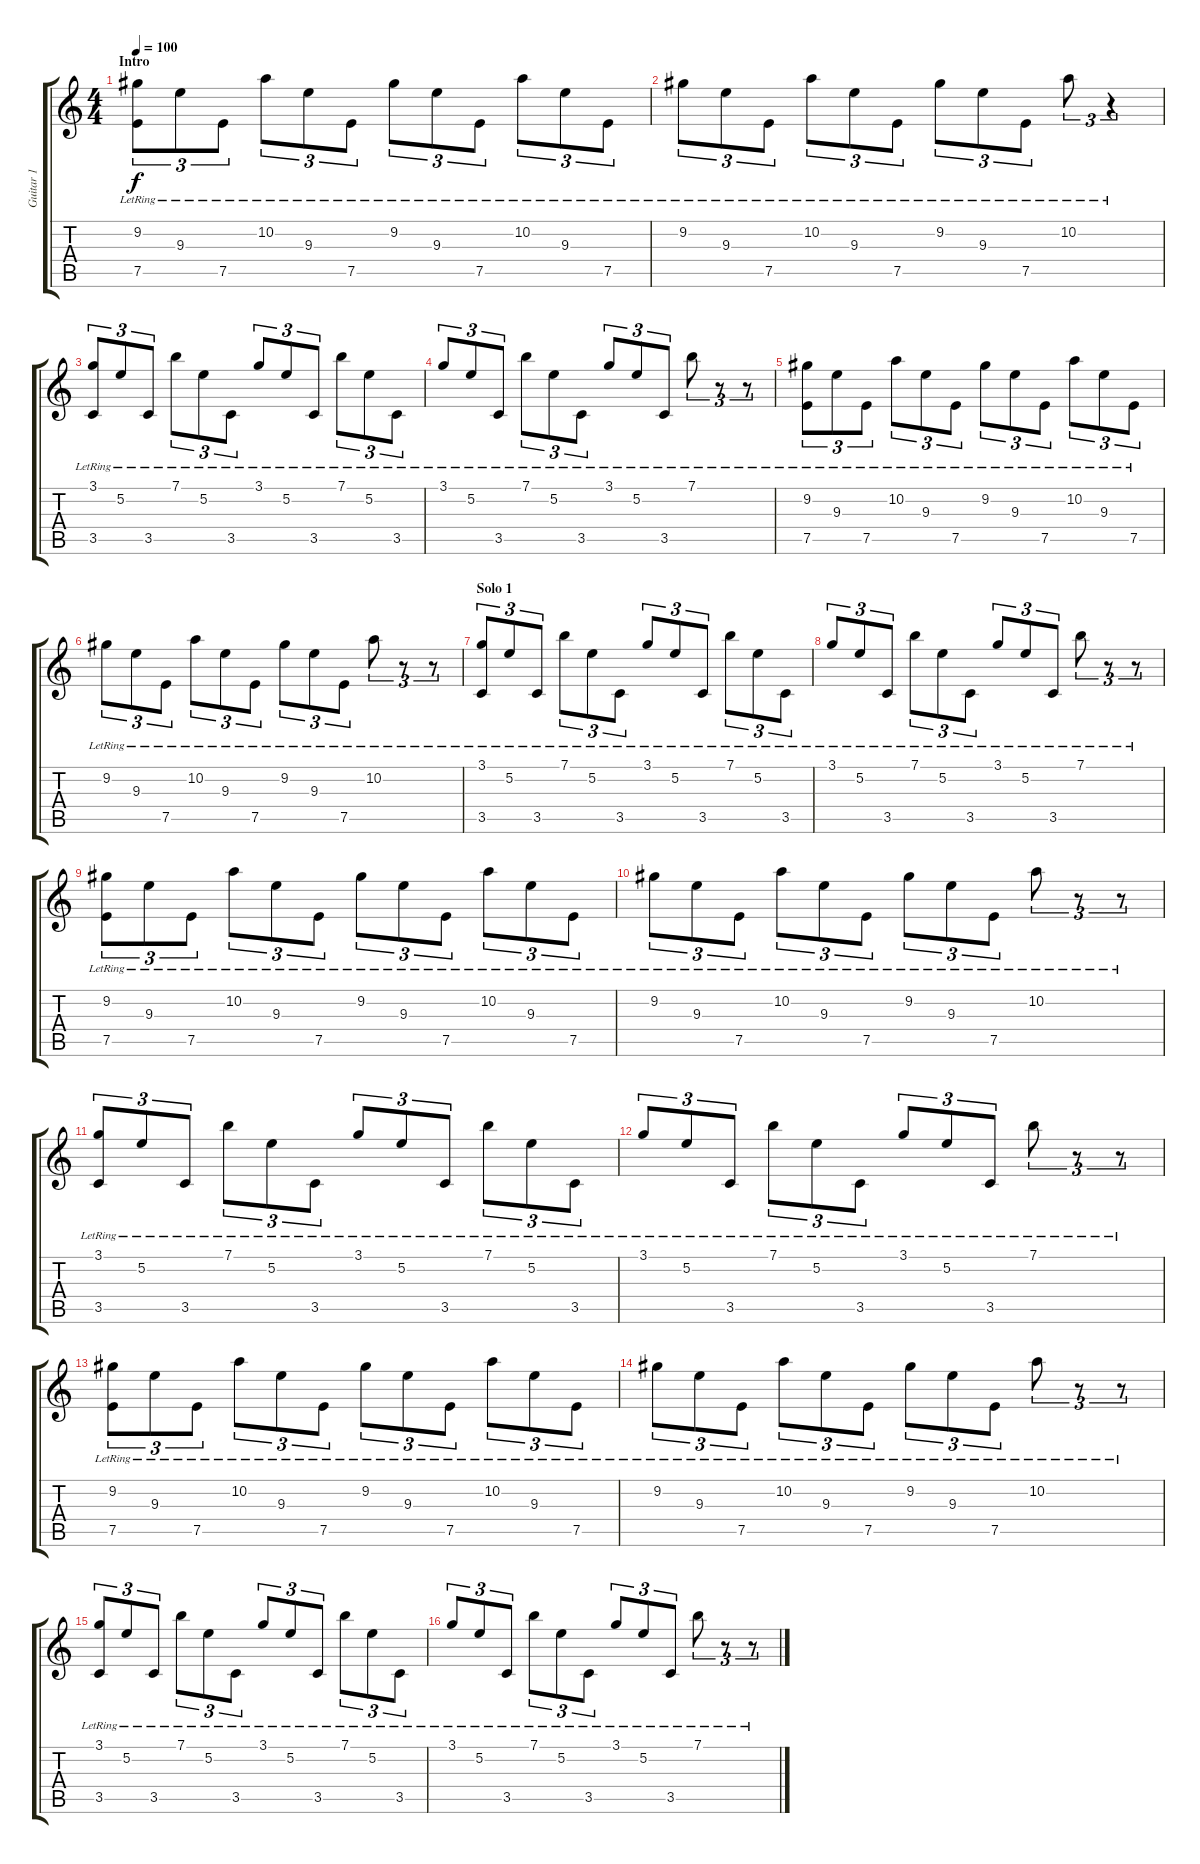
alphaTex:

\track ("Guitar 1" "Guitar 1") {instrument electricbassfinger}
\staff {score tabs}
\tuning (E4 B3 G3 D3 A2 E2) {hide}
\ts (4 4)
\section ("" "Intro")
\tempo 100
\clef g2
\ks c
(9.2{lr} 7.5{lr}).8{tu (3 2) dy f instrument electricbassfinger} 9.3{lr}.8{tu (3 2)} 7.5{lr}.8{tu (3 2)} 10.2{lr}.8{tu (3 2)} 9.3{lr}.8{tu (3 2)} 7.5{lr}.8{tu (3 2)} 9.2{lr}.8{tu (3 2)} 9.3{lr}.8{tu (3 2)} 7.5{lr}.8{tu (3 2)} 10.2{lr}.8{tu (3 2)} 9.3{lr}.8{tu (3 2)} 7.5{lr}.8{tu (3 2)} |
9.2{lr}.8{tu (3 2)} 9.3{lr}.8{tu (3 2)} 7.5{lr}.8{tu (3 2)} 10.2{lr}.8{tu (3 2)} 9.3{lr}.8{tu (3 2)} 7.5{lr}.8{tu (3 2)} 9.2{lr}.8{tu (3 2)} 9.3{lr}.8{tu (3 2)} 7.5{lr}.8{tu (3 2)} 10.2{lr}.8{tu (3 2)} r.4{tu (3 2)} |
(3.1{lr} 3.5{lr}).8{tu (3 2)} 5.2{lr}.8{tu (3 2)} 3.5{lr}.8{tu (3 2)} 7.1{lr}.8{tu (3 2)} 5.2{lr}.8{tu (3 2)} 3.5{lr}.8{tu (3 2)} 3.1{lr}.8{tu (3 2)} 5.2{lr}.8{tu (3 2)} 3.5{lr}.8{tu (3 2)} 7.1{lr}.8{tu (3 2)} 5.2{lr}.8{tu (3 2)} 3.5{lr}.8{tu (3 2)} |
3.1{lr}.8{tu (3 2)} 5.2{lr}.8{tu (3 2)} 3.5{lr}.8{tu (3 2)} 7.1{lr}.8{tu (3 2)} 5.2{lr}.8{tu (3 2)} 3.5{lr}.8{tu (3 2)} 3.1{lr}.8{tu (3 2)} 5.2{lr}.8{tu (3 2)} 3.5{lr}.8{tu (3 2)} 7.1{lr}.8{tu (3 2)} r.8{tu (3 2)} r.8{tu (3 2)} |
(9.2{lr} 7.5{lr}).8{tu (3 2)} 9.3{lr}.8{tu (3 2)} 7.5{lr}.8{tu (3 2)} 10.2{lr}.8{tu (3 2)} 9.3{lr}.8{tu (3 2)} 7.5{lr}.8{tu (3 2)} 9.2{lr}.8{tu (3 2)} 9.3{lr}.8{tu (3 2)} 7.5{lr}.8{tu (3 2)} 10.2{lr}.8{tu (3 2)} 9.3{lr}.8{tu (3 2)} 7.5{lr}.8{tu (3 2)} |
9.2{lr}.8{tu (3 2)} 9.3{lr}.8{tu (3 2)} 7.5{lr}.8{tu (3 2)} 10.2{lr}.8{tu (3 2)} 9.3{lr}.8{tu (3 2)} 7.5{lr}.8{tu (3 2)} 9.2{lr}.8{tu (3 2)} 9.3{lr}.8{tu (3 2)} 7.5{lr}.8{tu (3 2)} 10.2{lr}.8{tu (3 2)} r.8{tu (3 2)} r.8{tu (3 2)} |
\section ("" "Solo 1")
(3.1{lr} 3.5{lr}).8{tu (3 2)} 5.2{lr}.8{tu (3 2)} 3.5{lr}.8{tu (3 2)} 7.1{lr}.8{tu (3 2)} 5.2{lr}.8{tu (3 2)} 3.5{lr}.8{tu (3 2)} 3.1{lr}.8{tu (3 2)} 5.2{lr}.8{tu (3 2)} 3.5{lr}.8{tu (3 2)} 7.1{lr}.8{tu (3 2)} 5.2{lr}.8{tu (3 2)} 3.5{lr}.8{tu (3 2)} |
3.1{lr}.8{tu (3 2)} 5.2{lr}.8{tu (3 2)} 3.5{lr}.8{tu (3 2)} 7.1{lr}.8{tu (3 2)} 5.2{lr}.8{tu (3 2)} 3.5{lr}.8{tu (3 2)} 3.1{lr}.8{tu (3 2)} 5.2{lr}.8{tu (3 2)} 3.5{lr}.8{tu (3 2)} 7.1{lr}.8{tu (3 2)} r.8{tu (3 2)} r.8{tu (3 2)} |
(9.2{lr} 7.5{lr}).8{tu (3 2)} 9.3{lr}.8{tu (3 2)} 7.5{lr}.8{tu (3 2)} 10.2{lr}.8{tu (3 2)} 9.3{lr}.8{tu (3 2)} 7.5{lr}.8{tu (3 2)} 9.2{lr}.8{tu (3 2)} 9.3{lr}.8{tu (3 2)} 7.5{lr}.8{tu (3 2)} 10.2{lr}.8{tu (3 2)} 9.3{lr}.8{tu (3 2)} 7.5{lr}.8{tu (3 2)} |
9.2{lr}.8{tu (3 2)} 9.3{lr}.8{tu (3 2)} 7.5{lr}.8{tu (3 2)} 10.2{lr}.8{tu (3 2)} 9.3{lr}.8{tu (3 2)} 7.5{lr}.8{tu (3 2)} 9.2{lr}.8{tu (3 2)} 9.3{lr}.8{tu (3 2)} 7.5{lr}.8{tu (3 2)} 10.2{lr}.8{tu (3 2)} r.8{tu (3 2)} r.8{tu (3 2)} |
(3.1{lr} 3.5{lr}).8{tu (3 2)} 5.2{lr}.8{tu (3 2)} 3.5{lr}.8{tu (3 2)} 7.1{lr}.8{tu (3 2)} 5.2{lr}.8{tu (3 2)} 3.5{lr}.8{tu (3 2)} 3.1{lr}.8{tu (3 2)} 5.2{lr}.8{tu (3 2)} 3.5{lr}.8{tu (3 2)} 7.1{lr}.8{tu (3 2)} 5.2{lr}.8{tu (3 2)} 3.5{lr}.8{tu (3 2)} |
3.1{lr}.8{tu (3 2)} 5.2{lr}.8{tu (3 2)} 3.5{lr}.8{tu (3 2)} 7.1{lr}.8{tu (3 2)} 5.2{lr}.8{tu (3 2)} 3.5{lr}.8{tu (3 2)} 3.1{lr}.8{tu (3 2)} 5.2{lr}.8{tu (3 2)} 3.5{lr}.8{tu (3 2)} 7.1{lr}.8{tu (3 2)} r.8{tu (3 2)} r.8{tu (3 2)} |
(9.2{lr} 7.5{lr}).8{tu (3 2)} 9.3{lr}.8{tu (3 2)} 7.5{lr}.8{tu (3 2)} 10.2{lr}.8{tu (3 2)} 9.3{lr}.8{tu (3 2)} 7.5{lr}.8{tu (3 2)} 9.2{lr}.8{tu (3 2)} 9.3{lr}.8{tu (3 2)} 7.5{lr}.8{tu (3 2)} 10.2{lr}.8{tu (3 2)} 9.3{lr}.8{tu (3 2)} 7.5{lr}.8{tu (3 2)} |
9.2{lr}.8{tu (3 2)} 9.3{lr}.8{tu (3 2)} 7.5{lr}.8{tu (3 2)} 10.2{lr}.8{tu (3 2)} 9.3{lr}.8{tu (3 2)} 7.5{lr}.8{tu (3 2)} 9.2{lr}.8{tu (3 2)} 9.3{lr}.8{tu (3 2)} 7.5{lr}.8{tu (3 2)} 10.2{lr}.8{tu (3 2)} r.8{tu (3 2)} r.8{tu (3 2)} |
(3.1{lr} 3.5{lr}).8{tu (3 2)} 5.2{lr}.8{tu (3 2)} 3.5{lr}.8{tu (3 2)} 7.1{lr}.8{tu (3 2)} 5.2{lr}.8{tu (3 2)} 3.5{lr}.8{tu (3 2)} 3.1{lr}.8{tu (3 2)} 5.2{lr}.8{tu (3 2)} 3.5{lr}.8{tu (3 2)} 7.1{lr}.8{tu (3 2)} 5.2{lr}.8{tu (3 2)} 3.5{lr}.8{tu (3 2)} |
3.1{lr}.8{tu (3 2)} 5.2{lr}.8{tu (3 2)} 3.5{lr}.8{tu (3 2)} 7.1{lr}.8{tu (3 2)} 5.2{lr}.8{tu (3 2)} 3.5{lr}.8{tu (3 2)} 3.1{lr}.8{tu (3 2)} 5.2{lr}.8{tu (3 2)} 3.5{lr}.8{tu (3 2)} 7.1{lr}.8{tu (3 2)} r.8{tu (3 2)} r.8{tu (3 2)}
